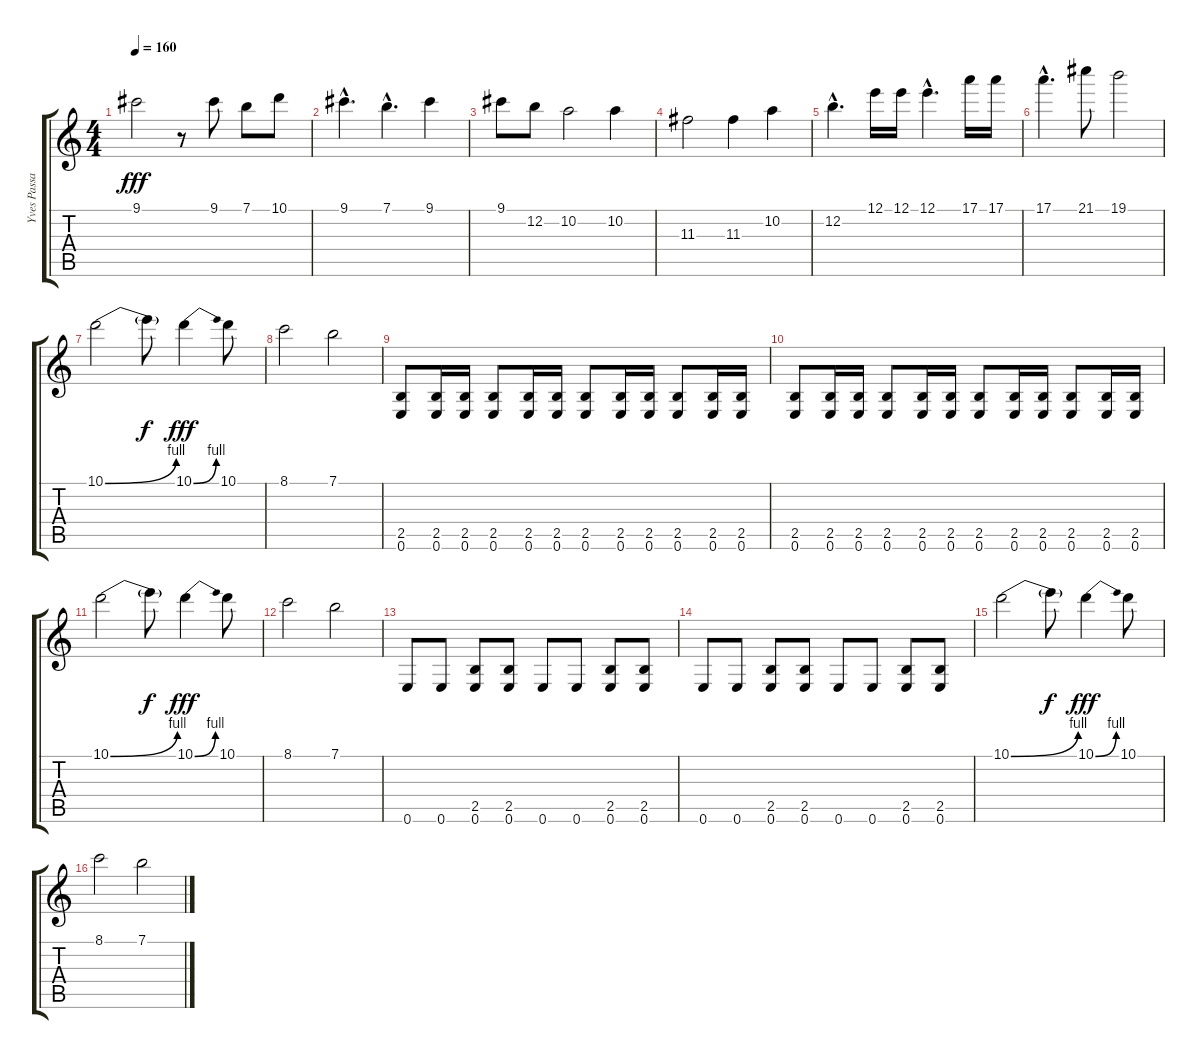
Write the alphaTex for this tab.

\track ("Yves Passarell" "Yves Passa") {instrument overdrivenguitar}
\staff {score tabs}
\tuning (E4 B3 G3 D3 A2 E2) {hide}
\ts (4 4)
\tempo 160
\clef g2
\ks c
9.1.2{dy fff} r.8 9.1.8 7.1.8 10.1.8 |
9.1{hac}.4{d} 7.1{hac}.4{d} 9.1.4 |
9.1.8 12.2.8 10.2.2 10.2.4 |
11.3.2 11.3.4 10.2.4 |
12.2{hac}.4{d} 12.1.16 12.1.16 12.1{hac}.4{d} 17.1.16 17.1.16 |
17.1{hac}.4{d} 21.1.8 19.1.2 |
10.1{be (bend 0 0 60 4)}.2 10.1{t}.8{dy f} 10.1{be (bend 0 0 60 4)}.4{dy fff} 10.1.8 |
8.1.2 7.1.2 |
(2.5 0.6).8 (2.5 0.6).16 (2.5 0.6).16 (2.5 0.6).8 (2.5 0.6).16 (2.5 0.6).16 (2.5 0.6).8 (2.5 0.6).16 (2.5 0.6).16 (2.5 0.6).8 (2.5 0.6).16 (2.5 0.6).16 |
(2.5 0.6).8 (2.5 0.6).16 (2.5 0.6).16 (2.5 0.6).8 (2.5 0.6).16 (2.5 0.6).16 (2.5 0.6).8 (2.5 0.6).16 (2.5 0.6).16 (2.5 0.6).8 (2.5 0.6).16 (2.5 0.6).16 |
10.1{be (bend 0 0 60 4)}.2 10.1{t}.8{dy f} 10.1{be (bend 0 0 60 4)}.4{dy fff} 10.1.8 |
8.1.2 7.1.2 |
0.6.8 0.6.8 (2.5 0.6).8 (2.5 0.6).8 0.6.8 0.6.8 (2.5 0.6).8 (2.5 0.6).8 |
0.6.8 0.6.8 (2.5 0.6).8 (2.5 0.6).8 0.6.8 0.6.8 (2.5 0.6).8 (2.5 0.6).8 |
10.1{be (bend 0 0 60 4)}.2 10.1{t}.8{dy f} 10.1{be (bend 0 0 60 4)}.4{dy fff} 10.1.8 |
8.1.2 7.1.2
